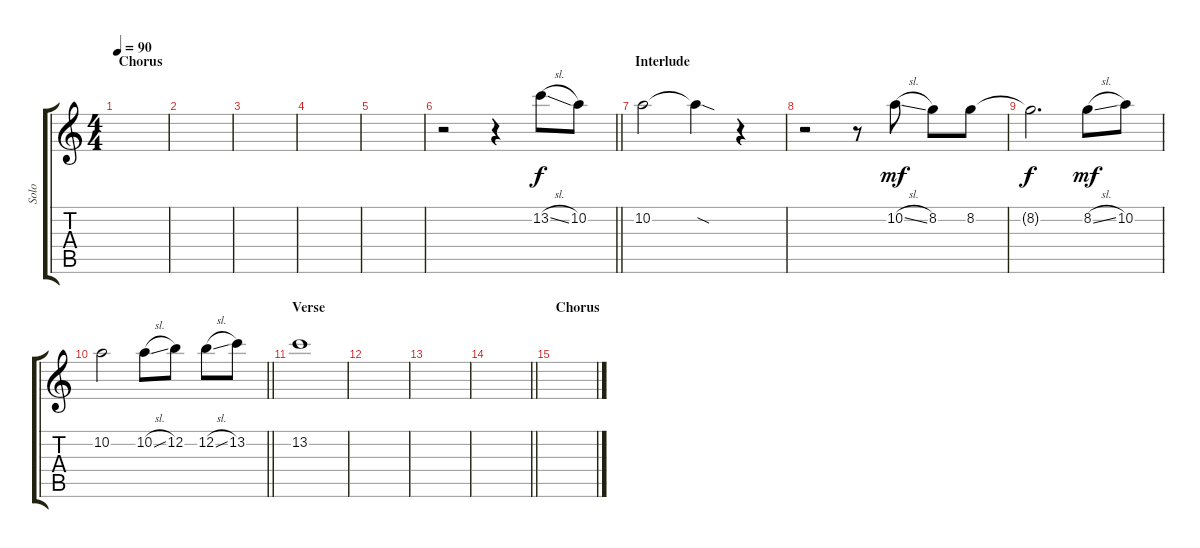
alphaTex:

\track ("Solo" "Solo") {instrument electricguitarclean}
\staff {score tabs}
\tuning (E4 B3 G3 D3 A2 E2) {hide}
\ts (4 4)
\section ("" "Chorus")
\tempo 90
\clef g2
\ks c
|
|
|
|
|
\barLineRight lightlight
r.2 r.4 13.2{sl}.8 10.2.8 |
\section ("" "Interlude")
10.2.2 10.2{sod t}.4{dy f} r.4 |
r.2 r.8 10.2{sl}.8{dy mf} 8.2.8 8.2.8 |
8.2{t}.2{d dy f} 8.2{sl}.8{dy mf} 10.2.8 |
\barLineRight lightlight
10.2.2 10.2{sl}.8 12.2.8 12.2{sl}.8 13.2.8 |
\section ("" "Verse")
13.2.1 |
|
|
\barLineRight lightlight
|
\section ("" "Chorus")
